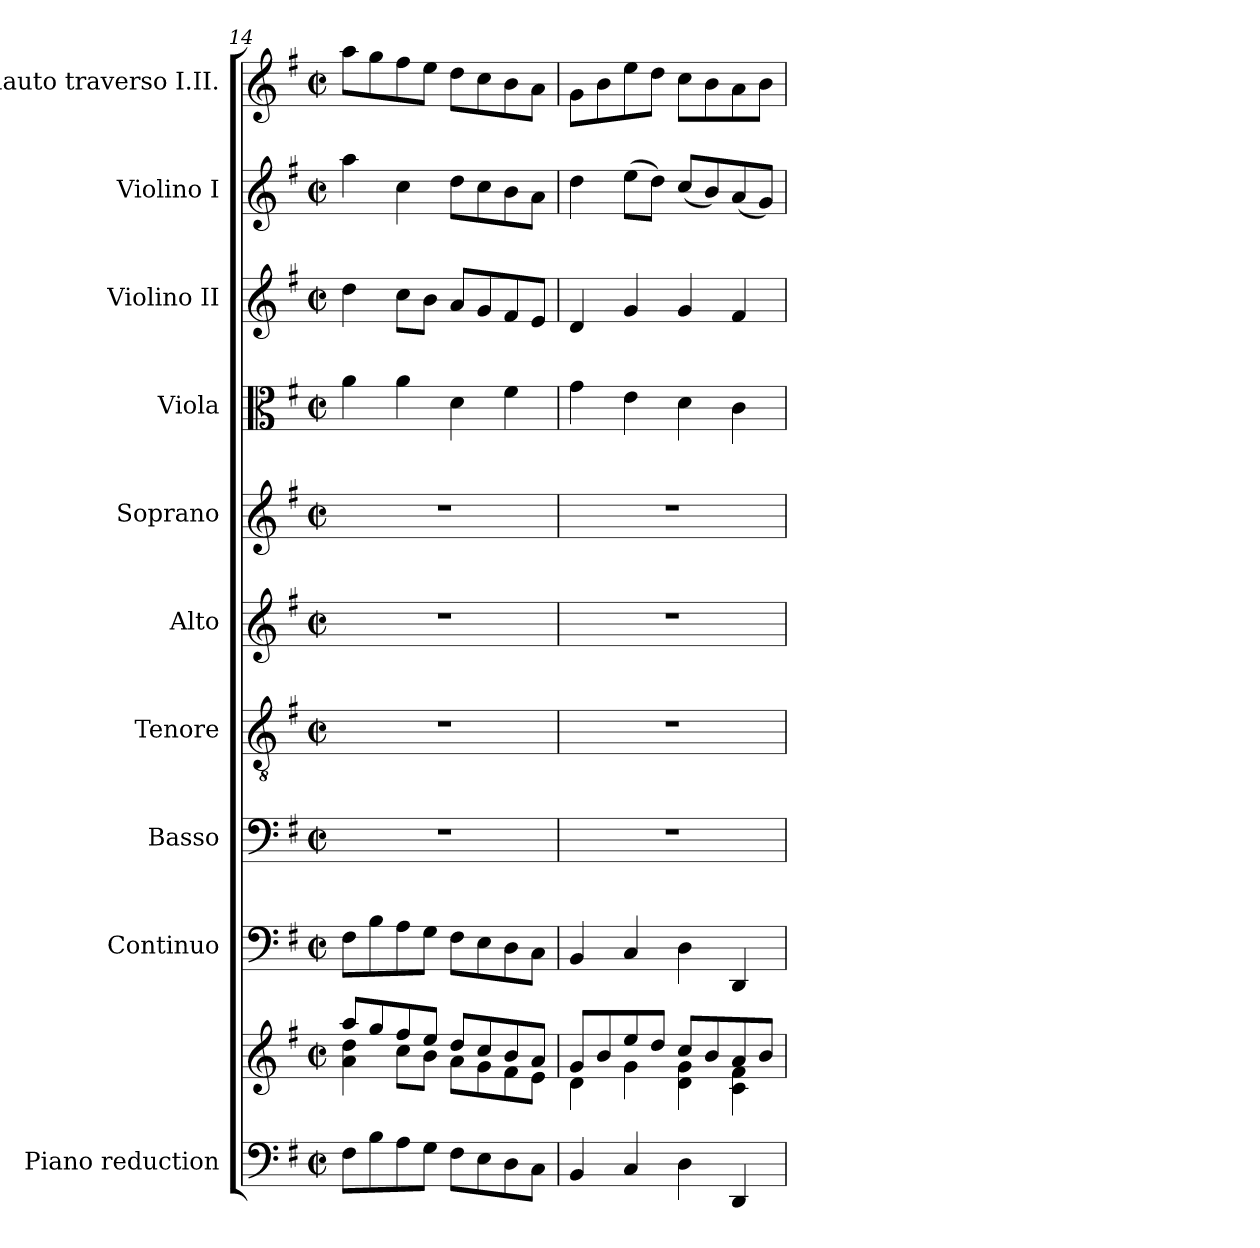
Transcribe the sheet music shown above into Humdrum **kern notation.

**kern	**kern	**kern	**kern	**kern	**kern	**kern	**kern	**kern	**kern	**kern
*part10	*part10	*part9	*part8	*part7	*part6	*part5	*part4	*part3	*part2	*part1
*staff11	*staff10	*staff9	*staff8	*staff7	*staff6	*staff5	*staff4	*staff3	*staff2	*staff1
*I"Piano reduction	*	*I"Continuo	*I"Basso	*I"Tenore	*I"Alto	*I"Soprano	*I"Viola	*I"Violino II	*I"Violino I	*I"Flauto traverso I.II.
*I'Pno	*	*	*	*	*	*	*I'Vla	*I'Vln	*I'Vln	*I'Fl
*clefF4	*clefG2	*clefF4	*clefF4	*clefGv2	*clefG2	*clefG2	*clefC3	*clefG2	*clefG2	*clefG2
*k[f#]	*k[f#]	*k[f#]	*k[f#]	*k[f#]	*k[f#]	*k[f#]	*k[f#]	*k[f#]	*k[f#]	*k[f#]
*M2/2	*M2/2	*M2/2	*M2/2	*M2/2	*M2/2	*M2/2	*M2/2	*M2/2	*M2/2	*M2/2
*met(c|)	*met(c|)	*met(c|)	*met(c|)	*met(c|)	*met(c|)	*met(c|)	*met(c|)	*met(c|)	*met(c|)	*met(c|)
=14	=14	=14	=14	=14	=14	=14	=14	=14	=14	=14
*	*^	*	*	*	*	*	*	*	*	*
8F#\L	8aa/L	4a\ 4dd\	8F#\L	1r	1r	1r	1r	4a\	4dd\	4aa\	8aa\L
8B\	8gg/	.	8B\	.	.	.	.	.	.	.	8gg\
8A\	8ff#/	8cc\L	8A\	.	.	.	.	4a\	8cc\L	4cc\	8ff#\
8G\J	8ee/J	8b\J	8G\J	.	.	.	.	.	8b\J	.	8ee\J
8F#\L	8dd/L	8a\L	8F#\L	.	.	.	.	4d\	8a/L	8dd\L	8dd\L
8E\	8cc/	8g\	8E\	.	.	.	.	.	8g/	8cc\	8cc\
8D\	8b/	8f#\	8D\	.	.	.	.	4f#\	8f#/	8b\	8b\
8C\J	8a/J	8e\J	8C\J	.	.	.	.	.	8e/J	8a\J	8a\J
=15	=15	=15	=15	=15	=15	=15	=15	=15	=15	=15	=15
4BB/	8g/L	4d\	4BB/	1r	1r	1r	1r	4g\	4d/	4dd\	8g\L
.	8b/	.	.	.	.	.	.	.	.	.	8b\
4C/	8ee/	4g\	4C/	.	.	.	.	4e\	4g/	(8ee\L	8ee\
.	8dd/J	.	.	.	.	.	.	.	.	8dd\J)	8dd\J
4D\	8cc/L	4d\ 4g\	4D\	.	.	.	.	4d\	4g/	(8cc/L	8cc\L
.	8b/	.	.	.	.	.	.	.	.	8b/)	8b\
4DD/	8a/	4c\ 4f#\	4DD/	.	.	.	.	4c\	4f#/	(8a/	8a\
.	8b/J	.	.	.	.	.	.	.	.	8g/J)	8b\J
*	*v	*v	*	*	*	*	*	*	*	*	*
=	=	=	=	=	=	=	=	=	=	=
*-	*-	*-	*-	*-	*-	*-	*-	*-	*-	*-
